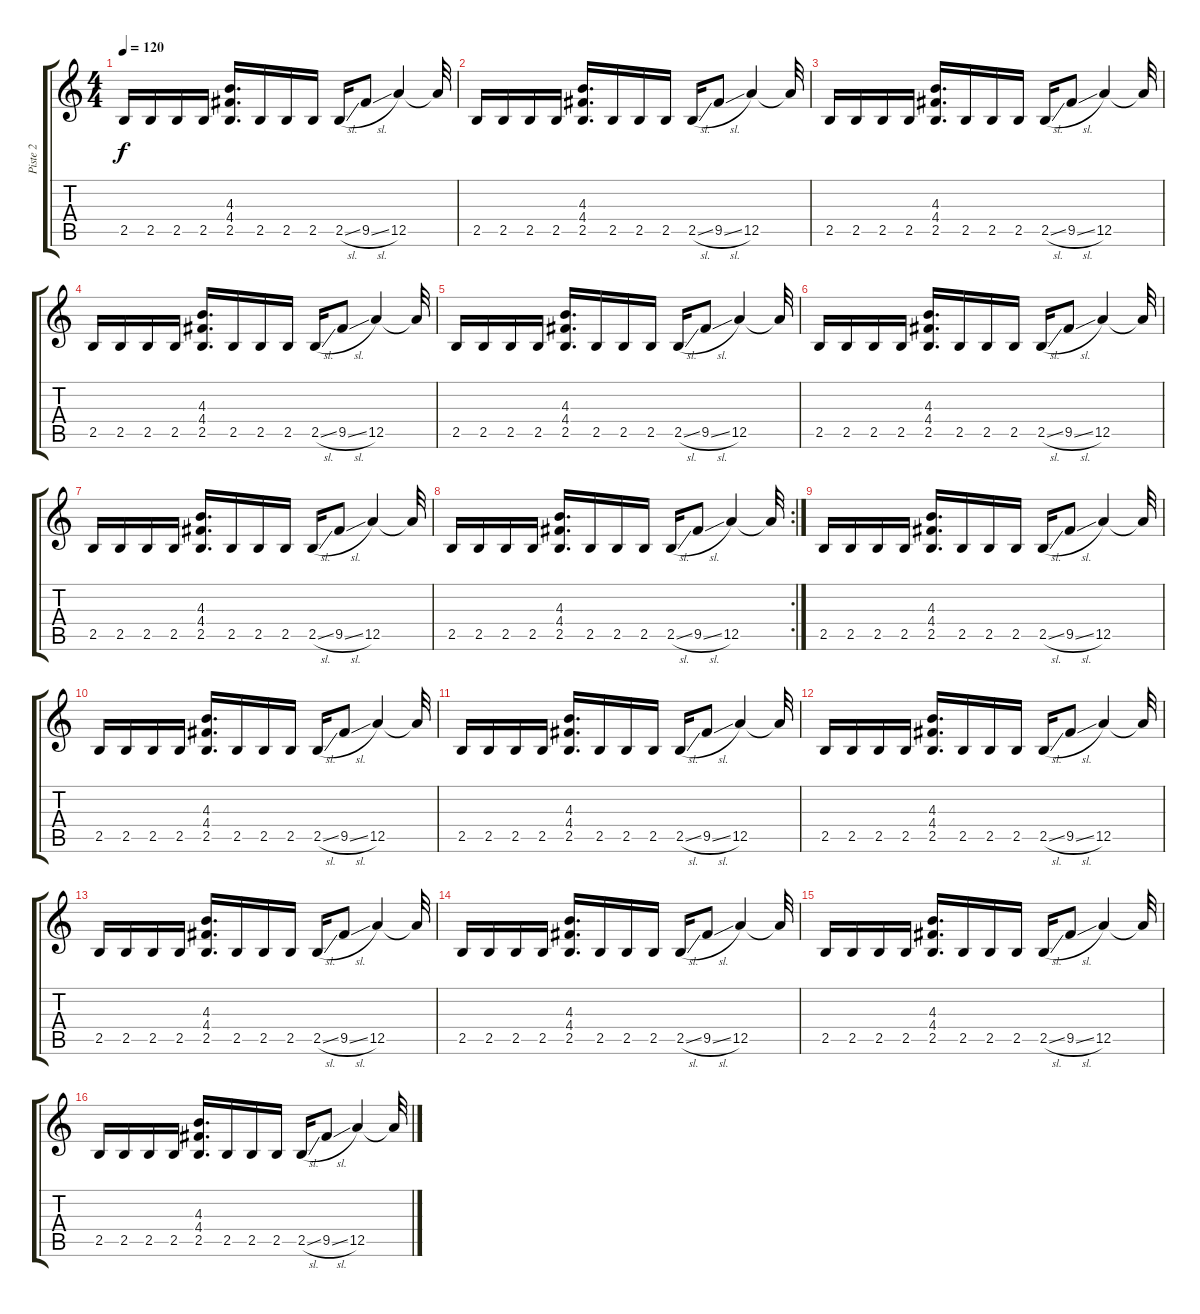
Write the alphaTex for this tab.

\track ("Piste 2" "Piste 2") {instrument overdrivenguitar}
\staff {score tabs}
\tuning (E4 B3 G3 D3 A2 E2) {hide}
\ts (4 4)
\tempo 120
\clef g2
\ks c
2.5.16{dy f} 2.5.16 2.5.16 2.5.16 (4.3 4.4 2.5).16{d} 2.5.16 2.5.16 2.5.16 2.5{sl}.16 9.5{sl}.8 12.5.4 12.5{t}.32 |
2.5.16 2.5.16 2.5.16 2.5.16 (4.3 4.4 2.5).16{d} 2.5.16 2.5.16 2.5.16 2.5{sl}.16 9.5{sl}.8 12.5.4 12.5{t}.32 |
2.5.16 2.5.16 2.5.16 2.5.16 (4.3 4.4 2.5).16{d} 2.5.16 2.5.16 2.5.16 2.5{sl}.16 9.5{sl}.8 12.5.4 12.5{t}.32 |
2.5.16 2.5.16 2.5.16 2.5.16 (4.3 4.4 2.5).16{d} 2.5.16 2.5.16 2.5.16 2.5{sl}.16 9.5{sl}.8 12.5.4 12.5{t}.32 |
2.5.16 2.5.16 2.5.16 2.5.16 (4.3 4.4 2.5).16{d} 2.5.16 2.5.16 2.5.16 2.5{sl}.16 9.5{sl}.8 12.5.4 12.5{t}.32 |
2.5.16 2.5.16 2.5.16 2.5.16 (4.3 4.4 2.5).16{d} 2.5.16 2.5.16 2.5.16 2.5{sl}.16 9.5{sl}.8 12.5.4 12.5{t}.32 |
2.5.16 2.5.16 2.5.16 2.5.16 (4.3 4.4 2.5).16{d} 2.5.16 2.5.16 2.5.16 2.5{sl}.16 9.5{sl}.8 12.5.4 12.5{t}.32 |
\rc 2
2.5.16 2.5.16 2.5.16 2.5.16 (4.3 4.4 2.5).16{d} 2.5.16 2.5.16 2.5.16 2.5{sl}.16 9.5{sl}.8 12.5.4 12.5{t}.32 |
2.5.16 2.5.16 2.5.16 2.5.16 (4.3 4.4 2.5).16{d} 2.5.16 2.5.16 2.5.16 2.5{sl}.16 9.5{sl}.8 12.5.4 12.5{t}.32 |
2.5.16 2.5.16 2.5.16 2.5.16 (4.3 4.4 2.5).16{d} 2.5.16 2.5.16 2.5.16 2.5{sl}.16 9.5{sl}.8 12.5.4 12.5{t}.32 |
2.5.16 2.5.16 2.5.16 2.5.16 (4.3 4.4 2.5).16{d} 2.5.16 2.5.16 2.5.16 2.5{sl}.16 9.5{sl}.8 12.5.4 12.5{t}.32 |
2.5.16 2.5.16 2.5.16 2.5.16 (4.3 4.4 2.5).16{d} 2.5.16 2.5.16 2.5.16 2.5{sl}.16 9.5{sl}.8 12.5.4 12.5{t}.32 |
2.5.16 2.5.16 2.5.16 2.5.16 (4.3 4.4 2.5).16{d} 2.5.16 2.5.16 2.5.16 2.5{sl}.16 9.5{sl}.8 12.5.4 12.5{t}.32 |
2.5.16 2.5.16 2.5.16 2.5.16 (4.3 4.4 2.5).16{d} 2.5.16 2.5.16 2.5.16 2.5{sl}.16 9.5{sl}.8 12.5.4 12.5{t}.32 |
2.5.16 2.5.16 2.5.16 2.5.16 (4.3 4.4 2.5).16{d} 2.5.16 2.5.16 2.5.16 2.5{sl}.16 9.5{sl}.8 12.5.4 12.5{t}.32 |
2.5.16 2.5.16 2.5.16 2.5.16 (4.3 4.4 2.5).16{d} 2.5.16 2.5.16 2.5.16 2.5{sl}.16 9.5{sl}.8 12.5.4 12.5{t}.32
